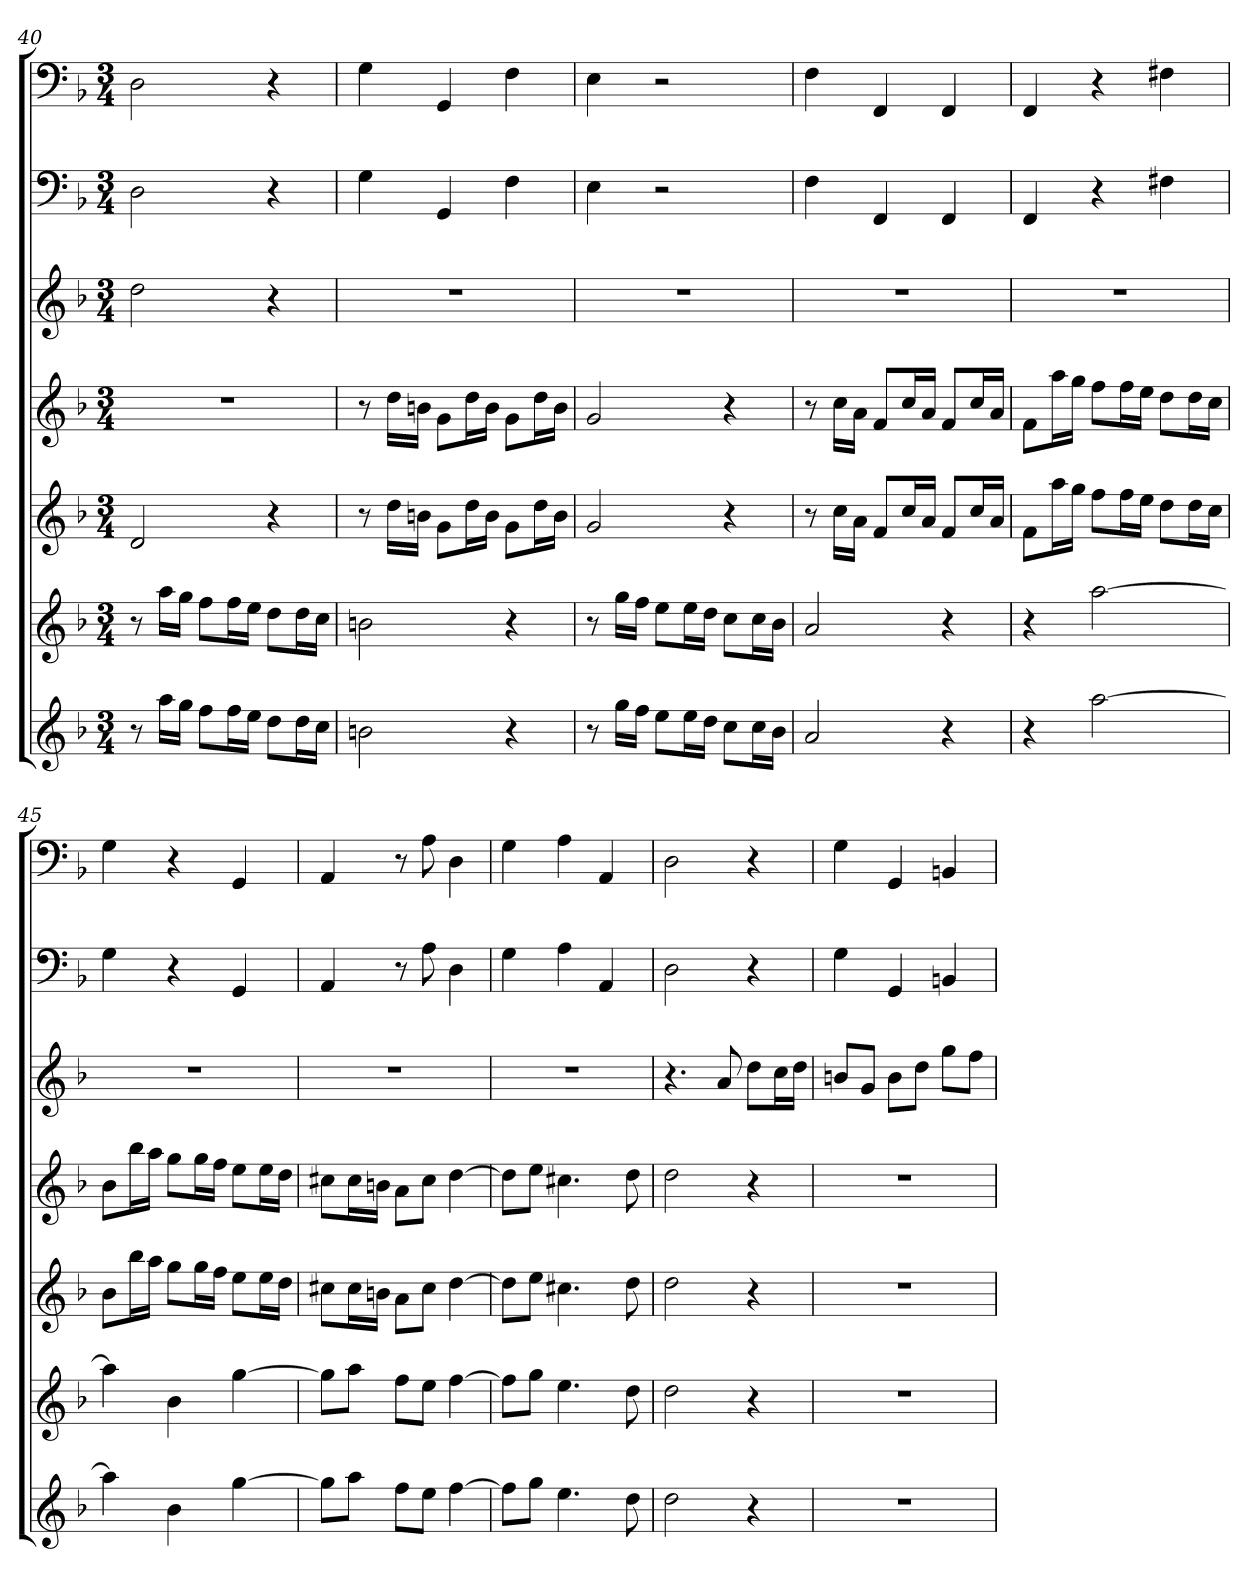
**kern	**kern	**kern	**kern	**kern	**kern	**kern
*part7	*part6	*part5	*part4	*part3	*part2	*part1
*staff7	*staff6	*staff5	*staff4	*staff3	*staff2	*staff1
*k[b-]	*k[b-]	*k[b-]	*k[b-]	*k[b-]	*k[b-]	*k[b-]
*d:	*d:	*d:	*d:	*d:	*d:	*d:
*M3/4	*M3/4	*M3/4	*M3/4	*M3/4	*M3/4	*M3/4
=40	=40	=40	=40	=40	=40	=40
8r	8r	2d	2.r	2dd	2D	2D
16aaLL	16aaLL	.	.	.	.	.
16ggJJ	16ggJJ	.	.	.	.	.
8ffL	8ffL	.	.	.	.	.
16ffL	16ffL	.	.	.	.	.
16eeJJ	16eeJJ	.	.	.	.	.
8ddL	8ddL	4r	.	4r	4r	4r
16ddL	16ddL	.	.	.	.	.
16ccJJ	16ccJJ	.	.	.	.	.
=41	=41	=41	=41	=41	=41	=41
2bn	2bn	8r	8r	2.r	4G	4G
.	.	16ddLL	16ddLL	.	.	.
.	.	16bnJJ	16bnJJ	.	.	.
.	.	8gL	8gL	.	4GG	4GG
.	.	16ddL	16ddL	.	.	.
.	.	16bJJ	16bJJ	.	.	.
4r	4r	8gL	8gL	.	4F	4F
.	.	16ddL	16ddL	.	.	.
.	.	16bJJ	16bJJ	.	.	.
=42	=42	=42	=42	=42	=42	=42
8r	8r	2g	2g	2.r	4E	4E
16ggLL	16ggLL	.	.	.	.	.
16ffJJ	16ffJJ	.	.	.	.	.
8eeL	8eeL	.	.	.	2r	2r
16eeL	16eeL	.	.	.	.	.
16ddJJ	16ddJJ	.	.	.	.	.
8ccL	8ccL	4r	4r	.	.	.
16ccL	16ccL	.	.	.	.	.
16b-JJ	16b-JJ	.	.	.	.	.
=43	=43	=43	=43	=43	=43	=43
2a	2a	8r	8r	2.r	4F	4F
.	.	16ccLL	16ccLL	.	.	.
.	.	16aJJ	16aJJ	.	.	.
.	.	8fL	8fL	.	4FF	4FF
.	.	16ccL	16ccL	.	.	.
.	.	16aJJ	16aJJ	.	.	.
4r	4r	8fL	8fL	.	4FF	4FF
.	.	16ccL	16ccL	.	.	.
.	.	16aJJ	16aJJ	.	.	.
=44	=44	=44	=44	=44	=44	=44
4r	4r	8fL	8fL	2.r	4FF	4FF
.	.	16aaL	16aaL	.	.	.
.	.	16ggJJ	16ggJJ	.	.	.
[2aa	[2aa	8ffL	8ffL	.	4r	4r
.	.	16ffL	16ffL	.	.	.
.	.	16eeJJ	16eeJJ	.	.	.
.	.	8ddL	8ddL	.	4F#X	4F#X
.	.	16ddL	16ddL	.	.	.
.	.	16ccJJ	16ccJJ	.	.	.
=45	=45	=45	=45	=45	=45	=45
4aa]	4aa]	8b-L	8b-L	2.r	4G	4G
.	.	16bb-L	16bb-L	.	.	.
.	.	16aaJJ	16aaJJ	.	.	.
4b-	4b-	8ggL	8ggL	.	4r	4r
.	.	16ggL	16ggL	.	.	.
.	.	16ffJJ	16ffJJ	.	.	.
[4gg	[4gg	8eeL	8eeL	.	4GG	4GG
.	.	16eeL	16eeL	.	.	.
.	.	16ddJJ	16ddJJ	.	.	.
=46	=46	=46	=46	=46	=46	=46
8ggL]	8ggL]	8cc#XL	8cc#XL	2.r	4AA	4AA
8aaJ	8aaJ	16cc#L	16cc#L	.	.	.
.	.	16bnJJ	16bnJJ	.	.	.
8ffL	8ffL	8aL	8aL	.	8r	8r
8eeJ	8eeJ	8cc#J	8cc#J	.	8A	8A
[4ff	[4ff	[4dd	[4dd	.	4D	4D
=47	=47	=47	=47	=47	=47	=47
8ffL]	8ffL]	8ddL]	8ddL]	2.r	4G	4G
8ggJ	8ggJ	8eeJ	8eeJ	.	.	.
4.ee	4.ee	4.cc#X	4.cc#X	.	4A	4A
.	.	.	.	.	4AA	4AA
8dd	8dd	8dd	8dd	.	.	.
=48	=48	=48	=48	=48	=48	=48
2dd	2dd	2dd	2dd	4.r	2D	2D
.	.	.	.	8a	.	.
4r	4r	4r	4r	8ddL	4r	4r
.	.	.	.	16ccL	.	.
.	.	.	.	16ddJJ	.	.
=49	=49	=49	=49	=49	=49	=49
2.r	2.r	2.r	2.r	8bnL	4G	4G
.	.	.	.	8gJ	.	.
.	.	.	.	8bL	4GG	4GG
.	.	.	.	8ddJ	.	.
.	.	.	.	8ggL	4BBn	4BBn
.	.	.	.	8ffJ	.	.
=	=	=	=	=	=	=
*-	*-	*-	*-	*-	*-	*-
